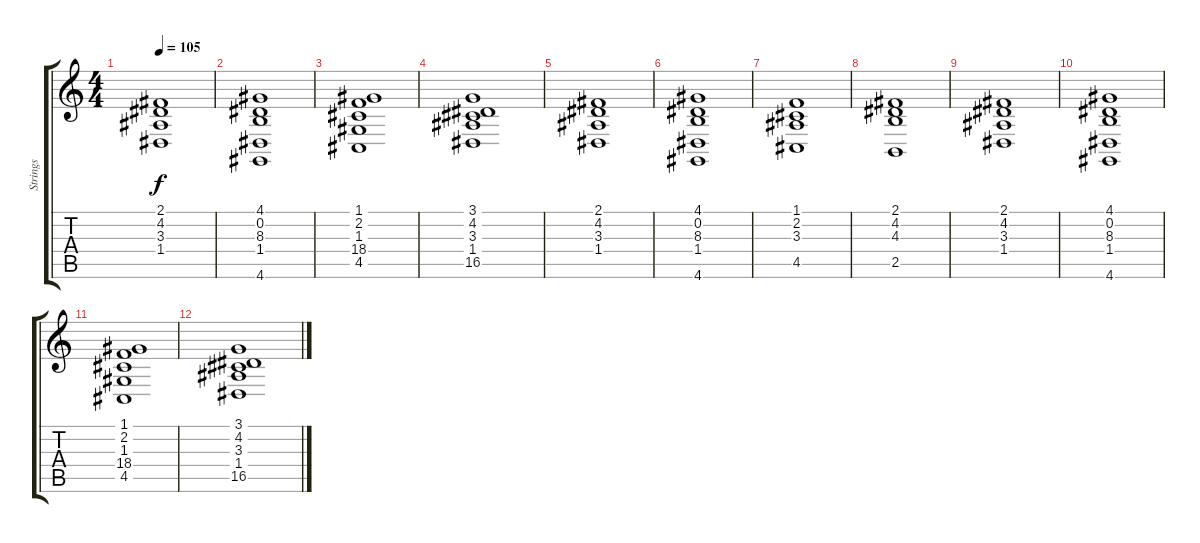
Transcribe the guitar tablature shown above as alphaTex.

\track ("Strings" "Strings") {instrument stringensemble1}
\staff {score tabs}
\tuning (E4 B3 G3 D3 A2 E2) {hide}
\ts (4 4)
\tempo 105
\clef g2
\ks c
(2.1 4.2 3.3 1.4).1{dy f} |
(4.1 0.2 8.3 1.4 4.6).1 |
(1.1 2.2 1.3 18.4 4.5).1 |
(3.1 4.2 3.3 1.4 16.5).1 |
(2.1 4.2 3.3 1.4).1 |
(4.1 0.2 8.3 1.4 4.6).1 |
(1.1 2.2 3.3 4.5).1 |
(2.1 4.2 4.3 2.5).1 |
(2.1 4.2 3.3 1.4).1 |
(4.1 0.2 8.3 1.4 4.6).1 |
(1.1 2.2 1.3 18.4 4.5).1 |
(3.1 4.2 3.3 1.4 16.5).1
